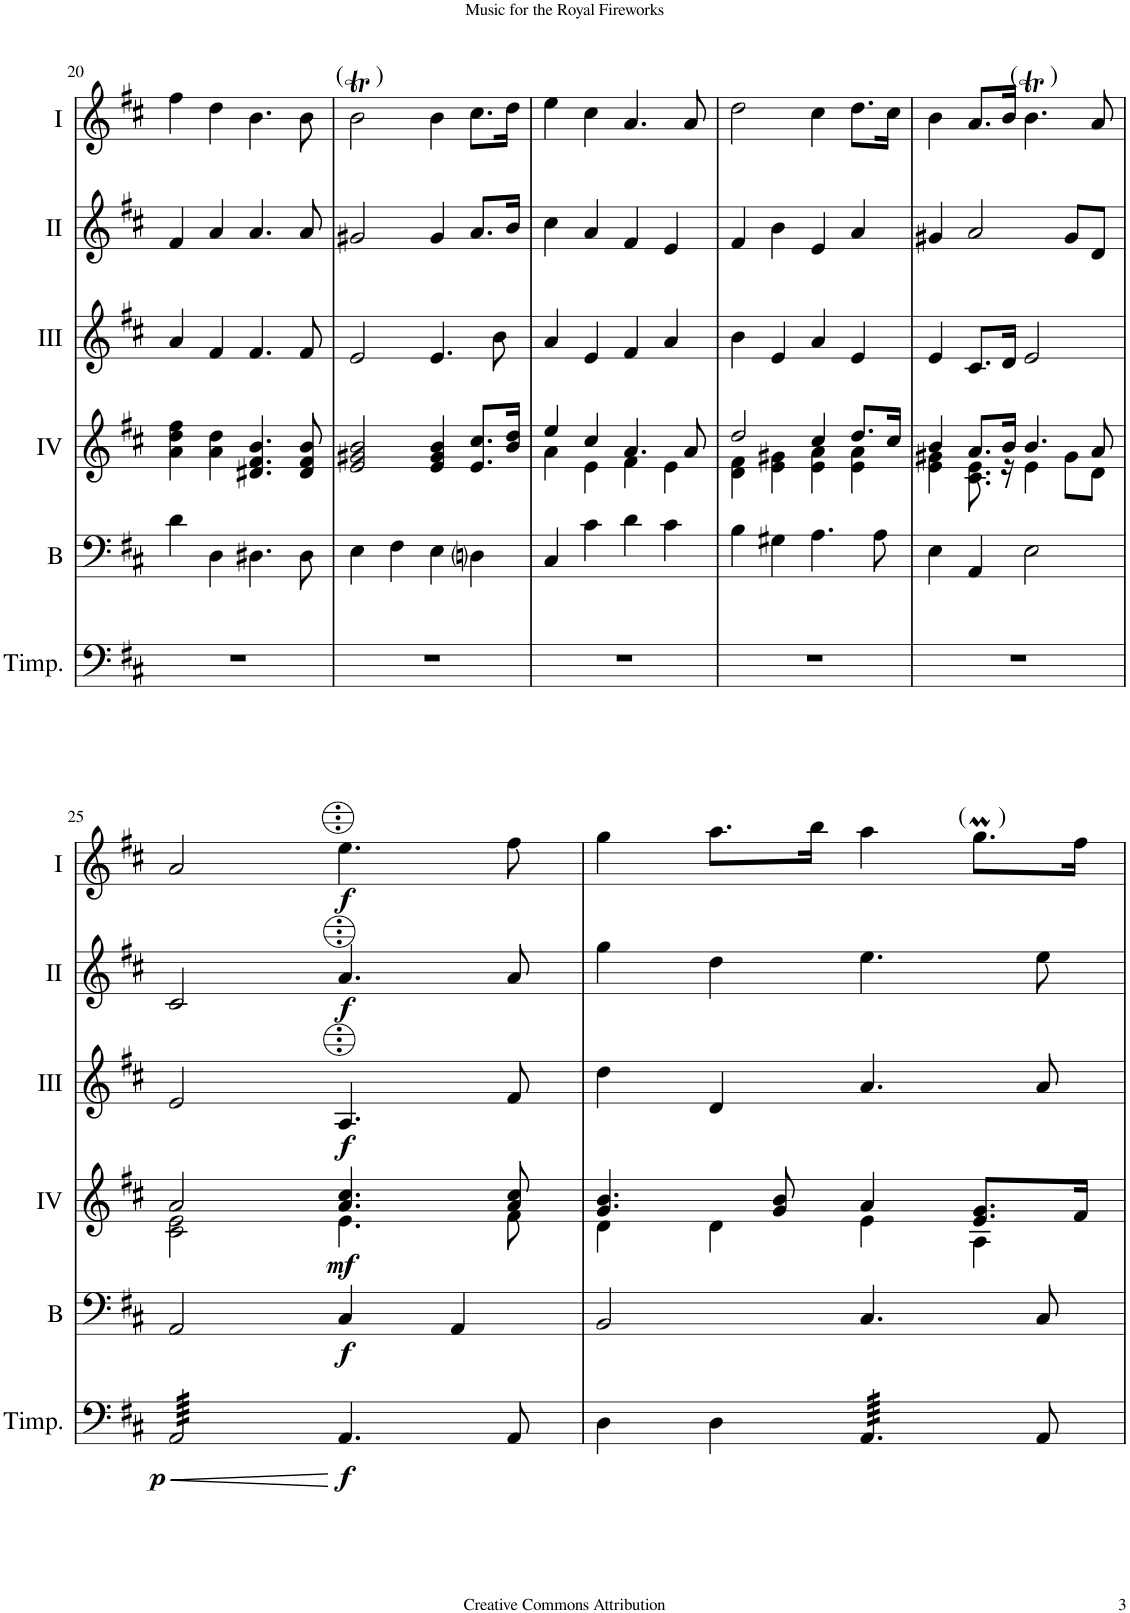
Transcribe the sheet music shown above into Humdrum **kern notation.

**kern	**dynam	**kern	**dynam	**kern	**dynam	**kern	**dynam	**kern	**dynam	**kern	**dynam
*part6	*part6	*part5	*part5	*part4	*part4	*part3	*part3	*part2	*part2	*part1	*part1
*staff6	*staff6	*staff5	*staff5	*staff4	*staff4	*staff3	*staff3	*staff2	*staff2	*staff1	*staff1
*I"Timpani	*	*I"Bass	*	*I"Acc. 4	*	*I"Acc. 3	*	*I"Acc. 2	*	*I"Acc. 1	*
*I'Timp.	*	*I'B	*	*	*	*	*	*	*	*	*
!!LO:PB:g=z
*clefF4	*	*clefF4	*	*clefG2	*	*clefG2	*	*clefG2	*	*clefG2	*
*k[f#c#]	*	*k[f#c#]	*	*k[f#c#]	*	*k[f#c#]	*	*k[f#c#]	*	*k[f#c#]	*
*M4/4	*	*M4/4	*	*M4/4	*	*M4/4	*	*M4/4	*	*M4/4	*
*met(c)	*	*met(c)	*	*met(c)	*	*met(c)	*	*met(c)	*	*met(c)	*
=20	=20	=20	=20	=20	=20	=20	=20	=20	=20	=20	=20
1r	.	4d\	.	4a\ 4dd\ 4ff#\	.	4a/	.	4f#/	.	4ff#\	.
.	.	4D\	.	4a\ 4dd\	.	4f#/	.	4a/	.	4dd\	.
.	.	4.D#X\	.	4.d#X/ 4.f#/ 4.b/	.	4.f#/	.	4.a/	.	4.b\	.
.	.	8D#\	.	8d#/ 8f#/ 8b/	.	8f#/	.	8a/	.	8b\	.
=21	=21	=21	=21	=21	=21	=21	=21	=21	=21	=21	=21
!	!	!	!	!	!	!	!	!	!	!LO:TX:a:t=(     )	!
1r	.	4E\	.	2e/ 2g#X/ 2b/	.	2e/	.	2g#X/	.	2bT\	.
.	.	4F#\	.	.	.	.	.	.	.	.	.
.	.	4E\	.	4e/ 4g#/ 4b/	.	4.e/	.	4g#/	.	4b\	.
.	.	4Dni\	.	8.e/ 8.cc#/L	.	.	.	8.a/L	.	8.cc#\L	.
.	.	.	.	.	.	8b\	.	.	.	.	.
.	.	.	.	16b/ 16dd/Jk	.	.	.	16b/Jk	.	16dd\Jk	.
=22	=22	=22	=22	=22	=22	=22	=22	=22	=22	=22	=22
*	*	*	*	*^	*	*	*	*	*	*	*
1r	.	4C#/	.	4ee/	4a\	.	4a/	.	4cc#\	.	4ee\	.
.	.	4c#\	.	4cc#/	4e\	.	4e/	.	4a/	.	4cc#\	.
.	.	4d\	.	4.a/	4f#\	.	4f#/	.	4f#/	.	4.a/	.
.	.	4c#\	.	.	4e\	.	4a/	.	4e/	.	.	.
.	.	.	.	8a/	.	.	.	.	.	.	8a/	.
=23	=23	=23	=23	=23	=23	=23	=23	=23	=23	=23	=23	=23
1r	.	4B\	.	2dd/	4d\ 4f#\	.	4b\	.	4f#/	.	2dd\	.
.	.	4G#X\	.	.	4e\ 4g#X\	.	4e/	.	4b\	.	.	.
.	.	4.A\	.	4cc#/	4e\ 4a\	.	4a/	.	4e/	.	4cc#\	.
.	.	.	.	8.dd/L	4e\ 4a\	.	4e/	.	4a/	.	8.dd\L	.
.	.	8A\	.	.	.	.	.	.	.	.	.	.
.	.	.	.	16cc#/Jk	.	.	.	.	.	.	16cc#\Jk	.
=24	=24	=24	=24	=24	=24	=24	=24	=24	=24	=24	=24	=24
1r	.	4E\	.	4b/	4e\ 4g#X\	.	4e/	.	4g#X/	.	4b\	.
.	.	4AA/	.	8.a/L	8.c#\ 8.e\	.	8.c#/L	.	2a/	.	8.a/L	.
.	.	.	.	16b/Jk	16r	.	16d/Jk	.	.	.	16b/Jk	.
!	!	!	!	!	!	!	!	!	!	!	!LO:TX:a:t=(     )	!
.	.	2E\	.	4.b/	4e\	.	2e/	.	.	.	4.bT\	.
.	.	.	.	.	8g#\L	.	.	.	8g#/L	.	.	.
.	.	.	.	8a/	8d\J	.	.	.	8d/J	.	8a/	.
!!LO:LB:g=z
=25	=25	=25	=25	=25	=25	=25	=25	=25	=25	=25	=25	=25
!	!LO:HP:b	!	!	!	!	!	!	!	!	!	!	!
!	!LO:DY:n=1:b	!	!	!	!	!	!	!	!	!	!	!
*tremolo	*	*	*	*	*	*	*	*	*	*	*	*
64AA/LLLL	< p	2AA/	.	2a/	2c#\ 2e\	.	2e/	.	2c#/	.	2a/	.
64AA/	.	.	.	.	.	.	.	.	.	.	.	.
64AA/	.	.	.	.	.	.	.	.	.	.	.	.
64AA/	.	.	.	.	.	.	.	.	.	.	.	.
64AA/	.	.	.	.	.	.	.	.	.	.	.	.
64AA/	.	.	.	.	.	.	.	.	.	.	.	.
64AA/	.	.	.	.	.	.	.	.	.	.	.	.
64AA/	.	.	.	.	.	.	.	.	.	.	.	.
64AA/	.	.	.	.	.	.	.	.	.	.	.	.
64AA/	.	.	.	.	.	.	.	.	.	.	.	.
64AA/	.	.	.	.	.	.	.	.	.	.	.	.
64AA/	.	.	.	.	.	.	.	.	.	.	.	.
64AA/	.	.	.	.	.	.	.	.	.	.	.	.
64AA/	.	.	.	.	.	.	.	.	.	.	.	.
64AA/	.	.	.	.	.	.	.	.	.	.	.	.
64AA/	.	.	.	.	.	.	.	.	.	.	.	.
64AA/	.	.	.	.	.	.	.	.	.	.	.	.
64AA/	.	.	.	.	.	.	.	.	.	.	.	.
64AA/	.	.	.	.	.	.	.	.	.	.	.	.
64AA/	.	.	.	.	.	.	.	.	.	.	.	.
64AA/	.	.	.	.	.	.	.	.	.	.	.	.
64AA/	.	.	.	.	.	.	.	.	.	.	.	.
64AA/	.	.	.	.	.	.	.	.	.	.	.	.
64AA/	.	.	.	.	.	.	.	.	.	.	.	.
64AA/	.	.	.	.	.	.	.	.	.	.	.	.
64AA/	.	.	.	.	.	.	.	.	.	.	.	.
64AA/	.	.	.	.	.	.	.	.	.	.	.	.
64AA/	.	.	.	.	.	.	.	.	.	.	.	.
64AA/	.	.	.	.	.	.	.	.	.	.	.	.
64AA/	.	.	.	.	.	.	.	.	.	.	.	.
64AA/	.	.	.	.	.	.	.	.	.	.	.	.
64AA/JJJJ	.	.	.	.	.	.	.	.	.	.	.	.
*Xtremolo	*	*	*	*	*	*	*	*	*	*	*	*
!	!LO:DY:n=2:b	!	!LO:DY:b	!	!	!LO:DY:b	!	!LO:DY:b	!	!LO:DY:b	!	!LO:DY:b
4.AA/	[ f	4C#/	f	4.a/ 4.cc#/	4.e\	mf	4.A/	f	4.a/	f	4.ee\	f
.	.	4AA/	.	.	.	.	.	.	.	.	.	.
8AA/	.	.	.	8a/ 8cc#/	8f#\	.	8f#/	.	8a/	.	8ff#\	.
=26	=26	=26	=26	=26	=26	=26	=26	=26	=26	=26	=26	=26
4D\	.	2BB/	.	4.g/ 4.b/	4d\	.	4dd\	.	4gg\	.	4gg\	.
4D\	.	.	.	.	4d\	.	4d/	.	4dd\	.	8.aa\L	.
.	.	.	.	8g/ 8b/	.	.	.	.	.	.	.	.
.	.	.	.	.	.	.	.	.	.	.	16bb\Jk	.
*tremolo	*	*	*	*	*	*	*	*	*	*	*	*
64AA/LLLL	.	4.C#/	.	4a/	4e\	.	4.a/	.	4.ee\	.	4aa\	.
64AA/	.	.	.	.	.	.	.	.	.	.	.	.
64AA/	.	.	.	.	.	.	.	.	.	.	.	.
64AA/	.	.	.	.	.	.	.	.	.	.	.	.
64AA/	.	.	.	.	.	.	.	.	.	.	.	.
64AA/	.	.	.	.	.	.	.	.	.	.	.	.
64AA/	.	.	.	.	.	.	.	.	.	.	.	.
64AA/	.	.	.	.	.	.	.	.	.	.	.	.
64AA/	.	.	.	.	.	.	.	.	.	.	.	.
64AA/	.	.	.	.	.	.	.	.	.	.	.	.
64AA/	.	.	.	.	.	.	.	.	.	.	.	.
64AA/	.	.	.	.	.	.	.	.	.	.	.	.
64AA/	.	.	.	.	.	.	.	.	.	.	.	.
64AA/	.	.	.	.	.	.	.	.	.	.	.	.
64AA/	.	.	.	.	.	.	.	.	.	.	.	.
64AA/	.	.	.	.	.	.	.	.	.	.	.	.
!	!	!	!	!	!	!	!	!	!	!	!LO:TX:a:t=(     )	!
64AA/	.	.	.	8.e/ 8.g/L	4A\	.	.	.	.	.	8.ggM\L	.
64AA/	.	.	.	.	.	.	.	.	.	.	.	.
64AA/	.	.	.	.	.	.	.	.	.	.	.	.
64AA/	.	.	.	.	.	.	.	.	.	.	.	.
64AA/	.	.	.	.	.	.	.	.	.	.	.	.
64AA/	.	.	.	.	.	.	.	.	.	.	.	.
64AA/	.	.	.	.	.	.	.	.	.	.	.	.
64AA/JJJJ	.	.	.	.	.	.	.	.	.	.	.	.
*Xtremolo	*	*	*	*	*	*	*	*	*	*	*	*
8AA/	.	8C#/	.	.	.	.	8a/	.	8ee\	.	.	.
.	.	.	.	16f#/Jk	.	.	.	.	.	.	16ff#\Jk	.
*	*	*	*	*v	*v	*	*	*	*	*	*	*
=	=	=	=	=	=	=	=	=	=	=	=
*-	*-	*-	*-	*-	*-	*-	*-	*-	*-	*-	*-
